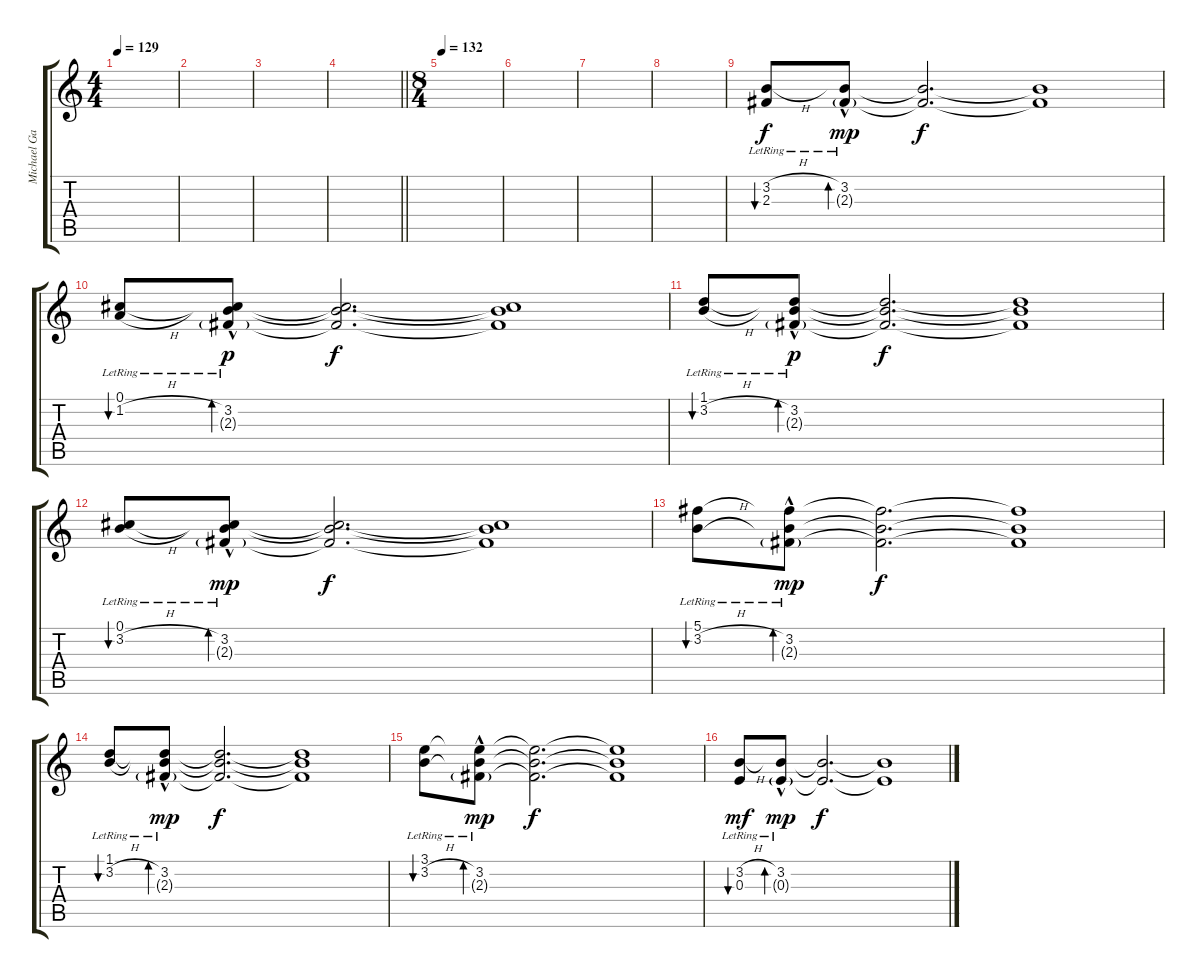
\track ("Michael Gallagher" "Michael Ga") {instrument electricguitarclean}
\staff {score tabs}
\tuning (Db4 Ab3 E3 B2 Gb2 B1) {hide}
\ts (4 4)
\tempo 129
\clef g2
\ks c
|
|
|
\barLineRight lightlight
|
\ts (8 4)
\tempo 132
|
|
|
|
(3.2{h lr} 2.3{lr}).8{bu 120 dy f} (3.2{hac lr} 2.3{g}).8{bd 120 dy mp} (3.2{t} 2.3{t}).2{d dy f} (3.2{t} 2.3{t}).1 |
(0.1{lr} 1.2{h}).8{bu 120} (0.1{t} 3.2{hac lr} 2.3{g}).8{bd 120 dy p} (0.1{t} 3.2{t} 2.3{t}).2{d dy f} (0.1{t} 3.2{t} 2.3{t}).1 |
(1.1{lr} 3.2{h lr}).8{bu 120} (1.1{t} 3.2{hac lr} 2.3{g}).8{bd 120 dy p} (1.1{t} 3.2{t} 2.3{t}).2{d dy f} (1.1{t} 3.2{t} 2.3{t}).1 |
(0.1{lr} 3.2{h lr}).8{bu 120} (0.1{t} 3.2{hac lr} 2.3{g}).8{bd 120 dy mp} (0.1{t} 3.2{t} 2.3{t}).2{d dy f} (0.1{t} 3.2{t} 2.3{t}).1 |
(5.1{lr} 3.2{h}).8{bu 120} (5.1{t} 3.2{hac lr} 2.3{g}).8{bd 120 dy mp} (5.1{t} 3.2{t} 2.3{t}).2{d dy f} (5.1{t} 3.2{t} 2.3{t}).1 |
(1.1{lr} 3.2{h}).8{bu 120} (1.1{t} 3.2{hac lr} 2.3{g}).8{bd 120 dy mp} (1.1{t} 3.2{t} 2.3{t}).2{d dy f} (1.1{t} 3.2{t} 2.3{t}).1 |
(3.1{lr} 3.2{h}).8{bu 120} (3.1{t} 3.2{hac lr} 2.3{g}).8{bd 120 dy mp} (3.1{t} 3.2{t} 2.3{t}).2{d dy f} (3.1{t} 3.2{t} 2.3{t}).1 |
(3.2{h} 0.3{lr}).8{bu 120 dy mf} (3.2{hac lr} 0.3{g}).8{bd 120 dy mp} (3.2{t} 0.3{t}).2{d dy f} (3.2{t} 0.3{t}).1
